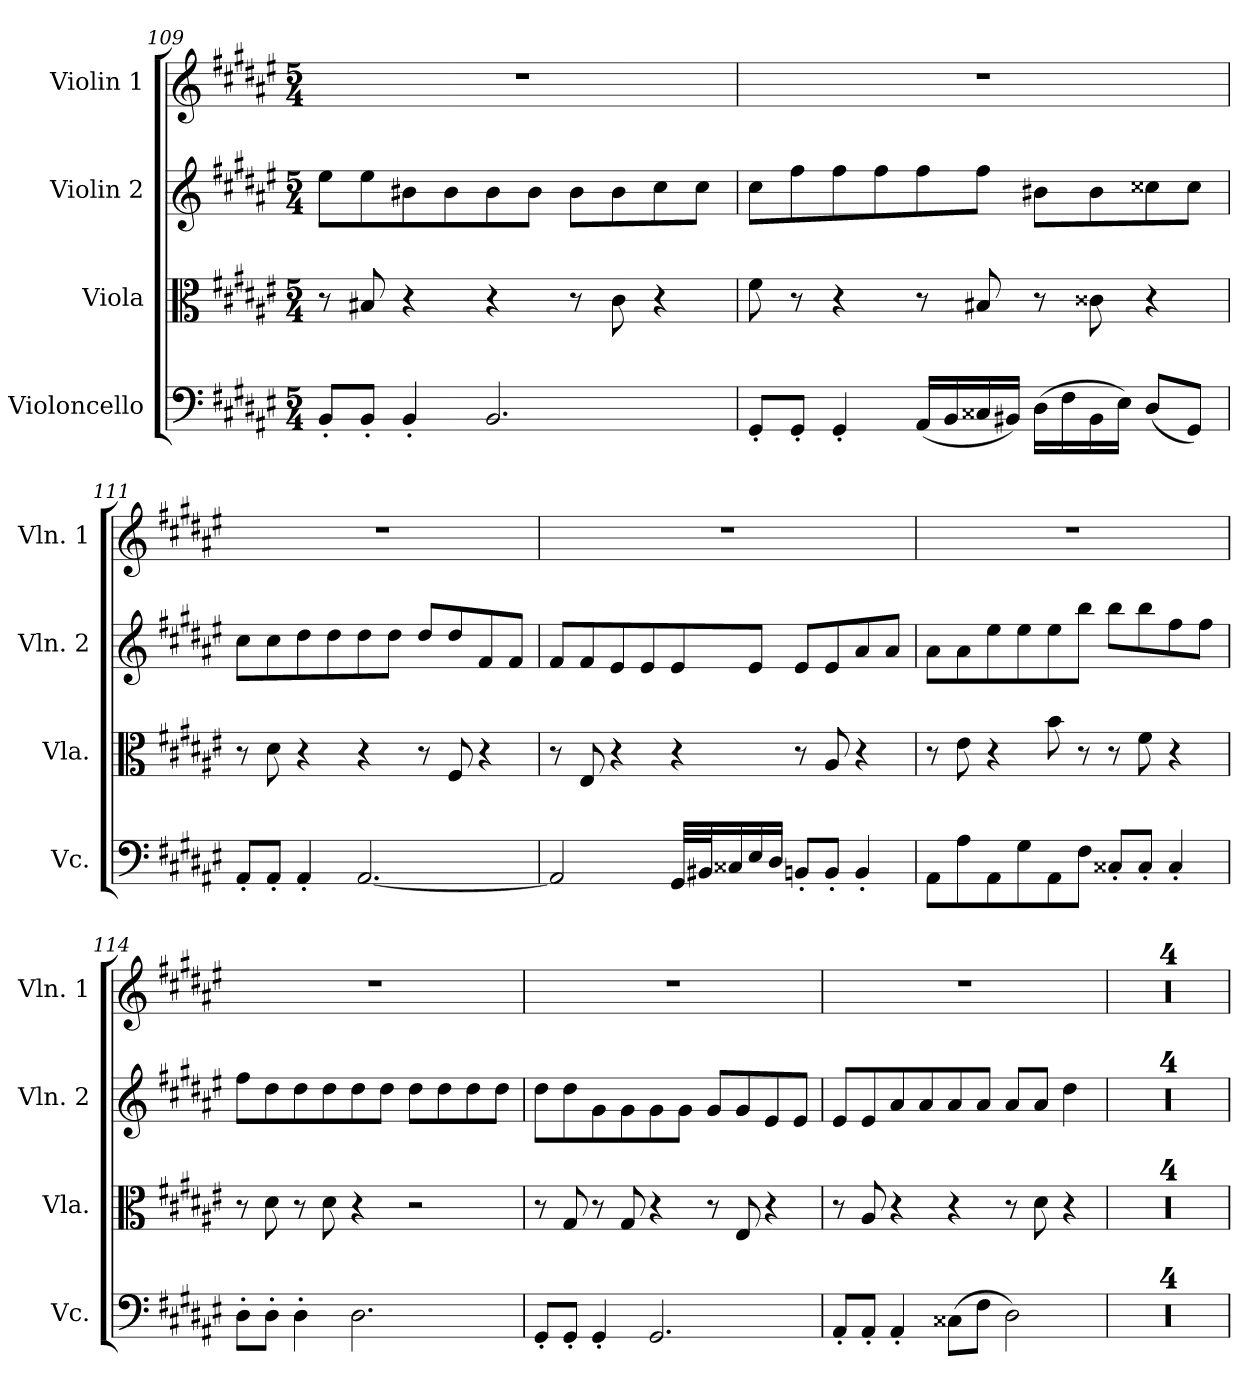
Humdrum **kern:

**kern	**kern	**kern	**kern
*part4	*part3	*part2	*part1
*staff4	*staff3	*staff2	*staff1
*I"Violoncello	*I"Viola	*I"Violin 2	*I"Violin 1
*I'Vc.	*I'Vla.	*I'Vln. 2	*I'Vln. 1
*clefF4	*clefC3	*clefG2	*clefG2
*k[f#c#g#d#a#e#]	*k[f#c#g#d#a#e#]	*k[f#c#g#d#a#e#]	*k[f#c#g#d#a#e#]
*M5/4	*M5/4	*M5/4	*M5/4
=109	=109	=109	=109
8BB'/L	8r	8ee#\L	4%5r
8BB'/J	8B#X/	8ee#\	.
4BB'/	4r	8b#X\	.
.	.	8b#\	.
2.BB/	4r	8b#\	.
.	.	8b#\J	.
.	8r	8b#\L	.
.	8c#\	8b#\	.
.	4r	8cc#\	.
.	.	8cc#\J	.
!!LO:LB:g=z
=110	=110	=110	=110
8GG#'/L	8f#\	8cc#\L	4%5r
8GG#'/J	8r	8ff#\	.
4GG#'/	4r	8ff#\	.
.	.	8ff#\	.
(16AA#/LL	8r	8ff#\	.
16BB/	.	.	.
16C##X/	8B#X/	8ff#\J	.
16BB#X/JJ)	.	.	.
(16D#\LL	8r	8b#X\L	.
16F#\	.	.	.
16BB#\	8c##X\	8b#\	.
16E#\JJ)	.	.	.
(8D#/L	4r	8cc##X\	.
8GG#/J)	.	8cc##\J	.
=111	=111	=111	=111
8AA#'/L	8r	8cc#\L	4%5r
8AA#'/J	8d#\	8cc#\	.
4AA#'/	4r	8dd#\	.
.	.	8dd#\	.
[2.AA#/	4r	8dd#\	.
.	.	8dd#\J	.
.	8r	8dd#/L	.
.	8F#/	8dd#/	.
.	4r	8f#/	.
.	.	8f#/J	.
!!LO:PB:g=z
=112	=112	=112	=112
2AA#/]	8r	8f#/L	4%5r
.	8E#/	8f#/	.
.	4r	8e#/	.
.	.	8e#/	.
32GG#/LLL	4r	8e#/	.
32BB#X/J	.	.	.
16C##X/	.	.	.
16E#/	.	8e#/J	.
16D#/JJ	.	.	.
8BBn'/L	8r	8e#/L	.
8BB'/J	8A#/	8e#/	.
4BB'/	4r	8a#/	.
.	.	8a#/J	.
=113	=113	=113	=113
8AA#\L	8r	8a#\L	4%5r
8A#\	8e#\	8a#\	.
8AA#\	4r	8ee#\	.
8G#\	.	8ee#\	.
8AA#\	8b\	8ee#\	.
8F#\J	8r	8bb\J	.
8C##X'/L	8r	8bb\L	.
8C##'/J	8f#\	8bb\	.
4C##'/	4r	8ff#\	.
.	.	8ff#\J	.
=114	=114	=114	=114
8D#'\L	8r	8ff#\L	4%5r
8D#'\J	8d#\	8dd#\	.
4D#'\	8r	8dd#\	.
.	8d#\	8dd#\	.
2.D#\	4r	8dd#\	.
.	.	8dd#\J	.
.	2r	8dd#\L	.
.	.	8dd#\	.
.	.	8dd#\	.
.	.	8dd#\J	.
!!LO:LB:g=z
=115	=115	=115	=115
8GG#'/L	8r	8dd#\L	4%5r
8GG#'/J	8G#/	8dd#\	.
4GG#'/	8r	8g#\	.
.	8G#/	8g#\	.
2.GG#/	4r	8g#\	.
.	.	8g#\J	.
.	8r	8g#/L	.
.	8E#/	8g#/	.
.	4r	8e#/	.
.	.	8e#/J	.
=116	=116	=116	=116
8AA#'/L	8r	8e#/L	4%5r
8AA#'/J	8A#/	8e#/	.
4AA#'/	4r	8a#/	.
.	.	8a#/	.
(8C##X\L	4r	8a#/	.
8F#\J	.	8a#/J	.
2D#\)	8r	8a#/L	.
.	8d#\	8a#/J	.
.	4r	4dd#\	.
=117	=117	=117	=117
4%5r	4%5r	4%5r	4%5r
=118	=118	=118	=118
4%5r	4%5r	4%5r	4%5r
=119	=119	=119	=119
4%5r	4%5r	4%5r	4%5r
=120	=120	=120	=120
4%5r	4%5r	4%5r	4%5r
=	=	=	=
*-	*-	*-	*-
